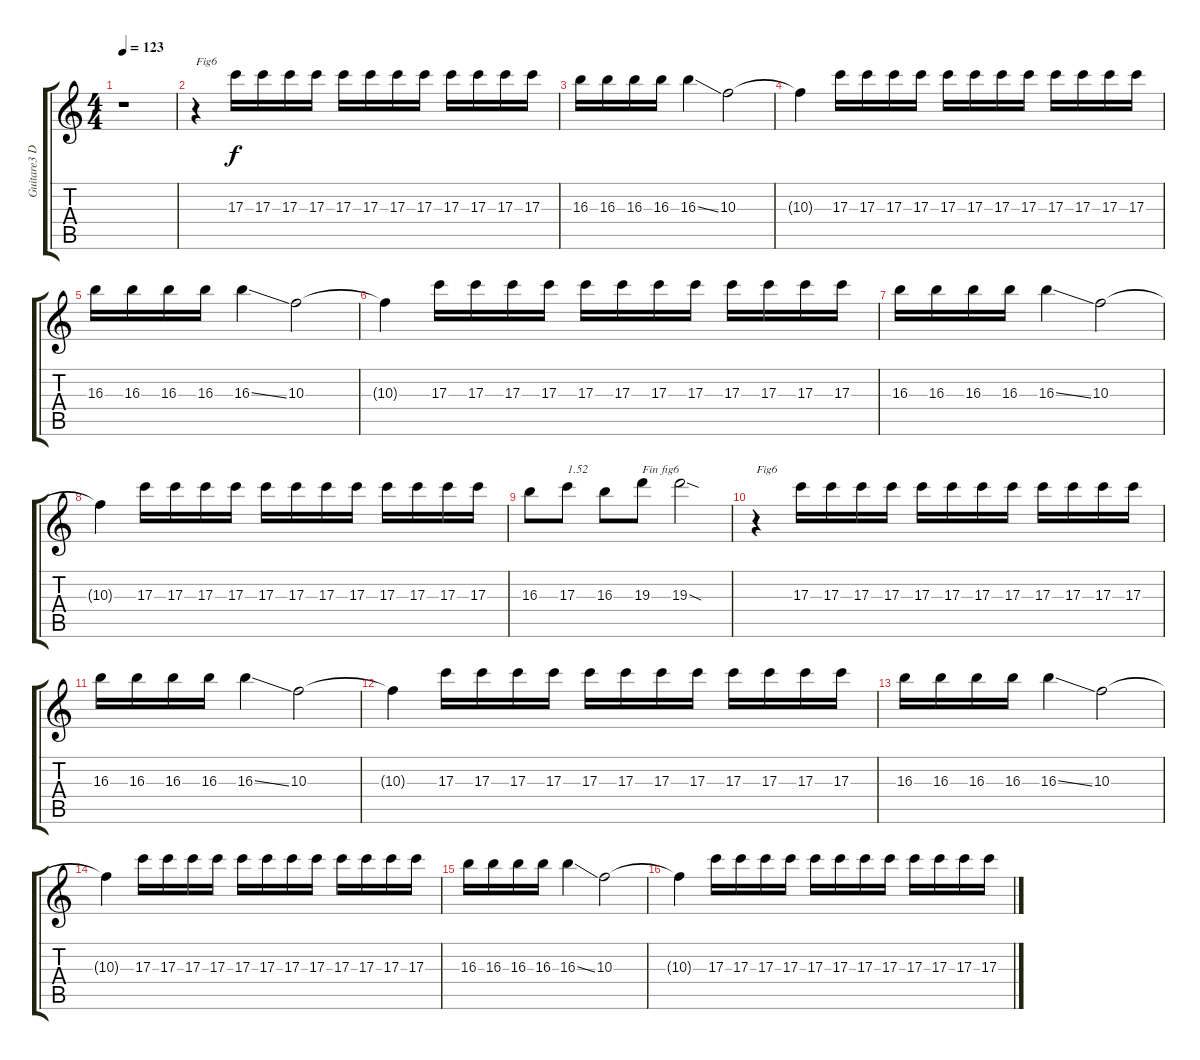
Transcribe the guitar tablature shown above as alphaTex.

\track ("Guitare3 Dr-D" "Guitare3 D") {instrument overdrivenguitar}
\staff {score tabs}
\tuning (E4 B3 G3 D3 A2 D2) {hide}
\ts (4 4)
\tempo 123
\clef g2
\ks c
r.1{dy f} |
r.4{txt "Fig6"} 17.3.16 17.3.16 17.3.16 17.3.16 17.3.16 17.3.16 17.3.16 17.3.16 17.3.16 17.3.16 17.3.16 17.3.16 |
16.3.16 16.3.16 16.3.16 16.3.16 16.3{ss}.4 10.3.2 |
10.3{t}.4 17.3.16 17.3.16 17.3.16 17.3.16 17.3.16 17.3.16 17.3.16 17.3.16 17.3.16 17.3.16 17.3.16 17.3.16 |
16.3.16 16.3.16 16.3.16 16.3.16 16.3{ss}.4 10.3.2 |
10.3{t}.4 17.3.16 17.3.16 17.3.16 17.3.16 17.3.16 17.3.16 17.3.16 17.3.16 17.3.16 17.3.16 17.3.16 17.3.16 |
16.3.16 16.3.16 16.3.16 16.3.16 16.3{ss}.4 10.3.2 |
10.3{t}.4 17.3.16 17.3.16 17.3.16 17.3.16 17.3.16 17.3.16 17.3.16 17.3.16 17.3.16 17.3.16 17.3.16 17.3.16 |
16.3.8 17.3.8{txt "1.52"} 16.3.8 19.3.8{txt "Fin fig6"} 19.3{sod}.2 |
r.4{txt "Fig6"} 17.3.16 17.3.16 17.3.16 17.3.16 17.3.16 17.3.16 17.3.16 17.3.16 17.3.16 17.3.16 17.3.16 17.3.16 |
16.3.16 16.3.16 16.3.16 16.3.16 16.3{ss}.4 10.3.2 |
10.3{t}.4 17.3.16 17.3.16 17.3.16 17.3.16 17.3.16 17.3.16 17.3.16 17.3.16 17.3.16 17.3.16 17.3.16 17.3.16 |
16.3.16 16.3.16 16.3.16 16.3.16 16.3{ss}.4 10.3.2 |
10.3{t}.4 17.3.16 17.3.16 17.3.16 17.3.16 17.3.16 17.3.16 17.3.16 17.3.16 17.3.16 17.3.16 17.3.16 17.3.16 |
16.3.16 16.3.16 16.3.16 16.3.16 16.3{ss}.4 10.3.2 |
10.3{t}.4 17.3.16 17.3.16 17.3.16 17.3.16 17.3.16 17.3.16 17.3.16 17.3.16 17.3.16 17.3.16 17.3.16 17.3.16
